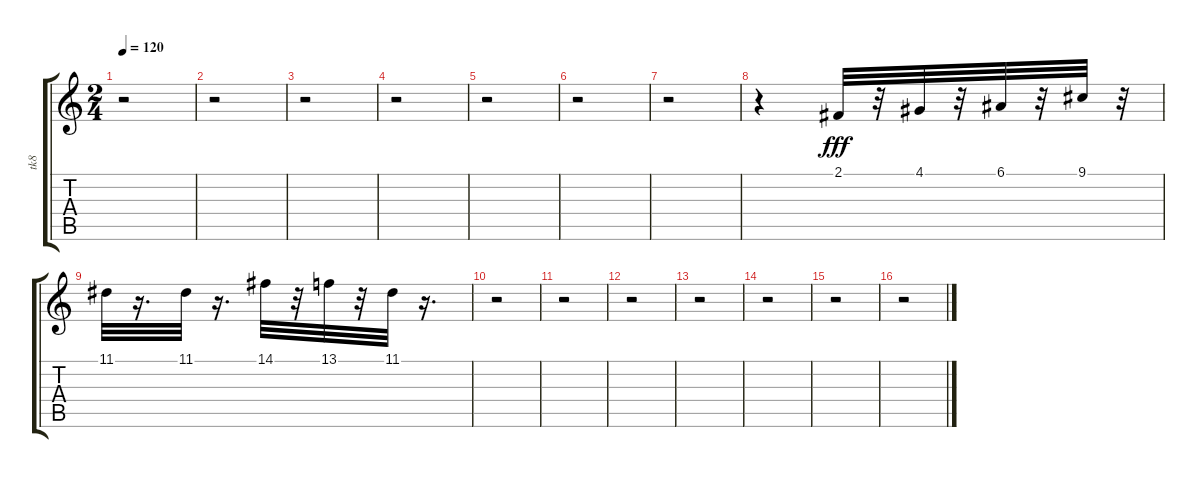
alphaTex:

\track ("tk8" "tk8") {instrument marimba}
\staff {score tabs}
\tuning (E4 B3 G3 D3 A2 E2) {hide}
\ts (2 4)
\tempo 120
\clef g2
\ks c
r.2{dy fff} |
r.2 |
r.2 |
r.2 |
r.2 |
r.2 |
r.2 |
r.4 2.1.32 r.32 4.1.32 r.32 6.1.32 r.32 9.1.32 r.32 |
11.1.32 r.16{d} 11.1.32 r.16{d} 14.1.32 r.32 13.1.32 r.32 11.1.32 r.16{d} |
r.2 |
r.2 |
r.2 |
r.2 |
r.2 |
r.2 |
r.2
